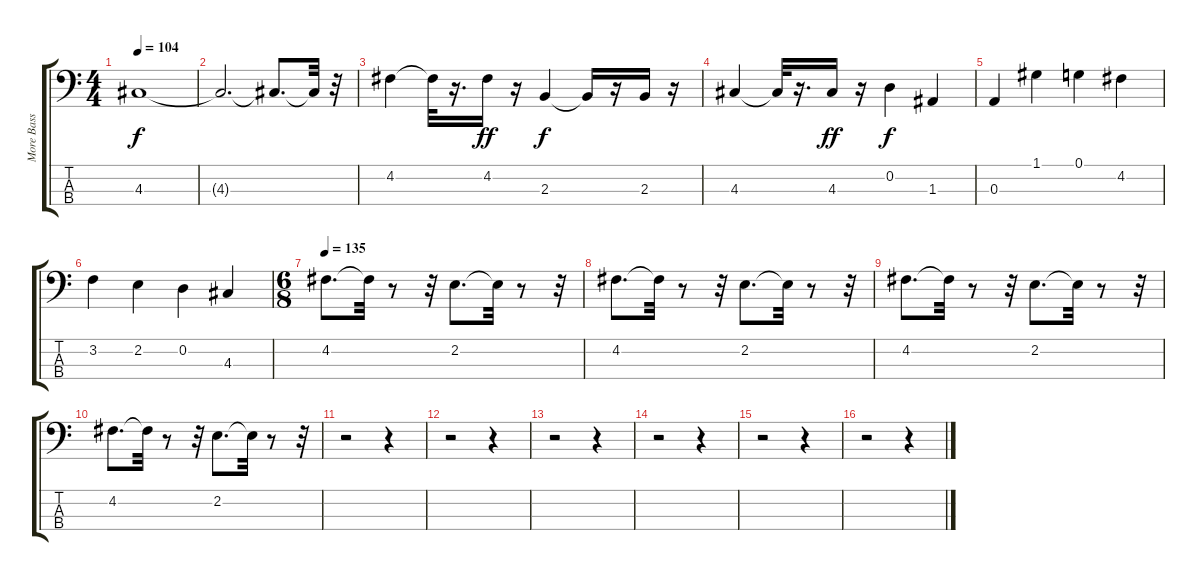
\track ("More Bass" "More Bass") {instrument slapbass2}
\staff {score tabs}
\tuning (G2 D2 A1 E1) {hide}
\ts (4 4)
\tempo 104
\clef f4
\ks c
4.3{t}.1{dy f} |
4.3{t}.2{d} 4.3{t}.8{d} 4.3{t}.32 r.32 |
4.2.4 4.2{t}.32 r.16{d} 4.2.16{dy ff} r.16 2.3.4{dy f} 2.3{t}.16 r.16 2.3.16 r.16 |
4.3.4 4.3{t}.32 r.16{d} 4.3.16{dy ff} r.16 0.2.4{dy f} 1.3.4 |
0.3.4 1.1.4 0.1.4 4.2.4 |
3.2.4 2.2.4 0.2.4 4.3.4 |
\ts (6 8)
\tempo 135
4.2.8{d} 4.2{t}.32 r.8 r.32 2.2.8{d} 2.2{t}.32 r.8 r.32 |
4.2.8{d} 4.2{t}.32 r.8 r.32 2.2.8{d} 2.2{t}.32 r.8 r.32 |
4.2.8{d} 4.2{t}.32 r.8 r.32 2.2.8{d} 2.2{t}.32 r.8 r.32 |
4.2.8{d} 4.2{t}.32 r.8 r.32 2.2.8{d} 2.2{t}.32 r.8 r.32 |
r.2 r.4 |
r.2 r.4 |
r.2 r.4 |
r.2 r.4 |
r.2 r.4 |
r.2 r.4
